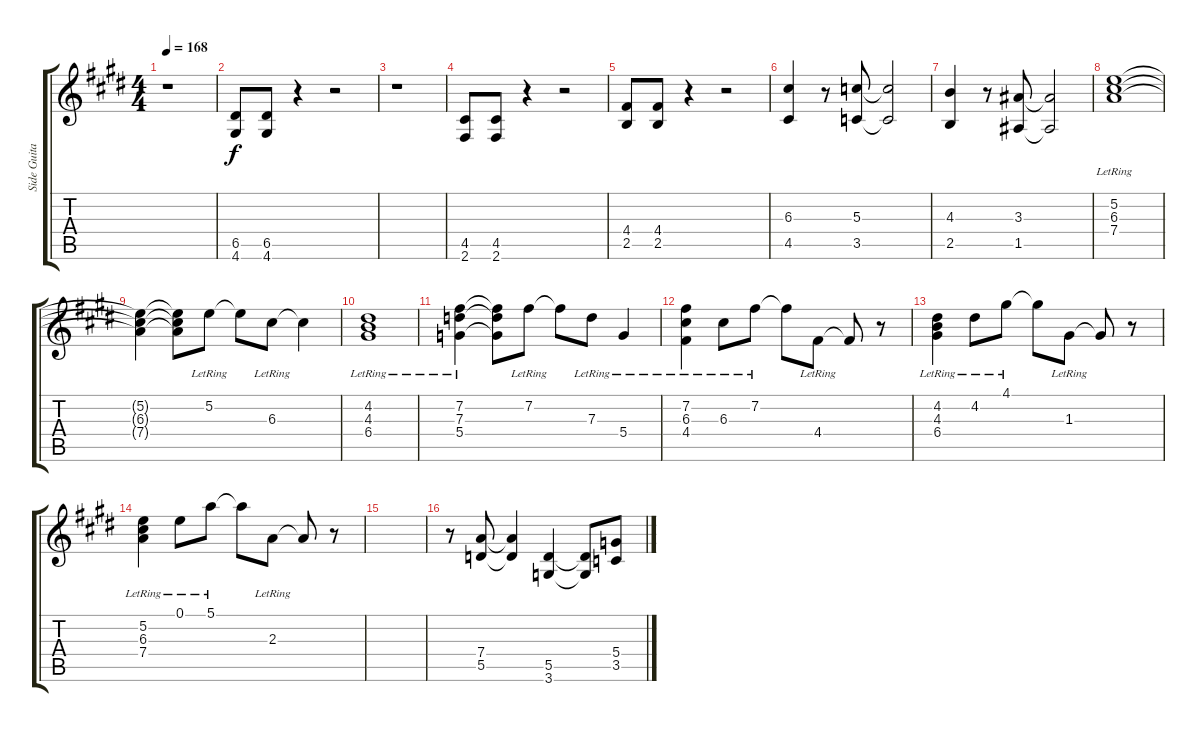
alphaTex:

\track ("Side Guitar" "Side Guita") {instrument overdrivenguitar}
\staff {score tabs}
\tuning (E4 B3 G3 D3 A2 E2) {hide}
\ts (4 4)
\tempo 168
\clef g2
\ks e
r.1{dy f} |
(6.5 4.6).8 (6.5 4.6).8 r.4 r.2 |
r.1 |
(4.5 2.6).8 (4.5 2.6).8 r.4 r.2 |
(4.4 2.5).8 (4.4 2.5).8 r.4 r.2 |
(6.3 4.5).4 r.8 (5.3 3.5).8 (5.3{t} 3.5{t}).2 |
(4.3 2.5).4 r.8 (3.3 1.5).8 (3.3{t} 1.5{t}).2 |
(5.2{lr} 6.3{lr} 7.4{lr}).1 |
(5.2{t} 6.3{t} 7.4{t}).4 (5.2{t} 6.3{t} 7.4{t}).8 5.2{lr}.8 5.2{t}.8 6.3{lr}.8 6.3{t}.4 |
(4.2{lr} 4.3{lr} 6.4{lr}).1 |
(7.2{lr} 7.3{lr} 5.4{lr}).4 (7.2{t} 7.3{t} 5.4{t}).8 7.2{lr}.8 7.2{t}.8 7.3{lr}.8 5.4{lr}.4 |
(7.2{lr} 6.3{lr} 4.4{lr}).4 6.3{lr}.8 7.2{lr}.8 7.2{t}.8 4.4{lr}.8 4.4{t}.8 r.8 |
(4.2{lr} 4.3{lr} 6.4{lr}).4 4.2{lr}.8 4.1{lr}.8 4.1{t}.8 1.3{lr}.8 1.3{t}.8 r.8 |
(5.2{lr} 6.3{lr} 7.4{lr}).4 0.1{lr}.8 5.1{lr}.8 5.1{t}.8 2.3{lr}.8 2.3{t}.8 r.8 |
|
r.8 (7.4 5.5).8 (7.4{t} 5.5{t}).4 (5.5 3.6).4 (5.5{t} 3.6{t}).8 (5.4 3.5).8
